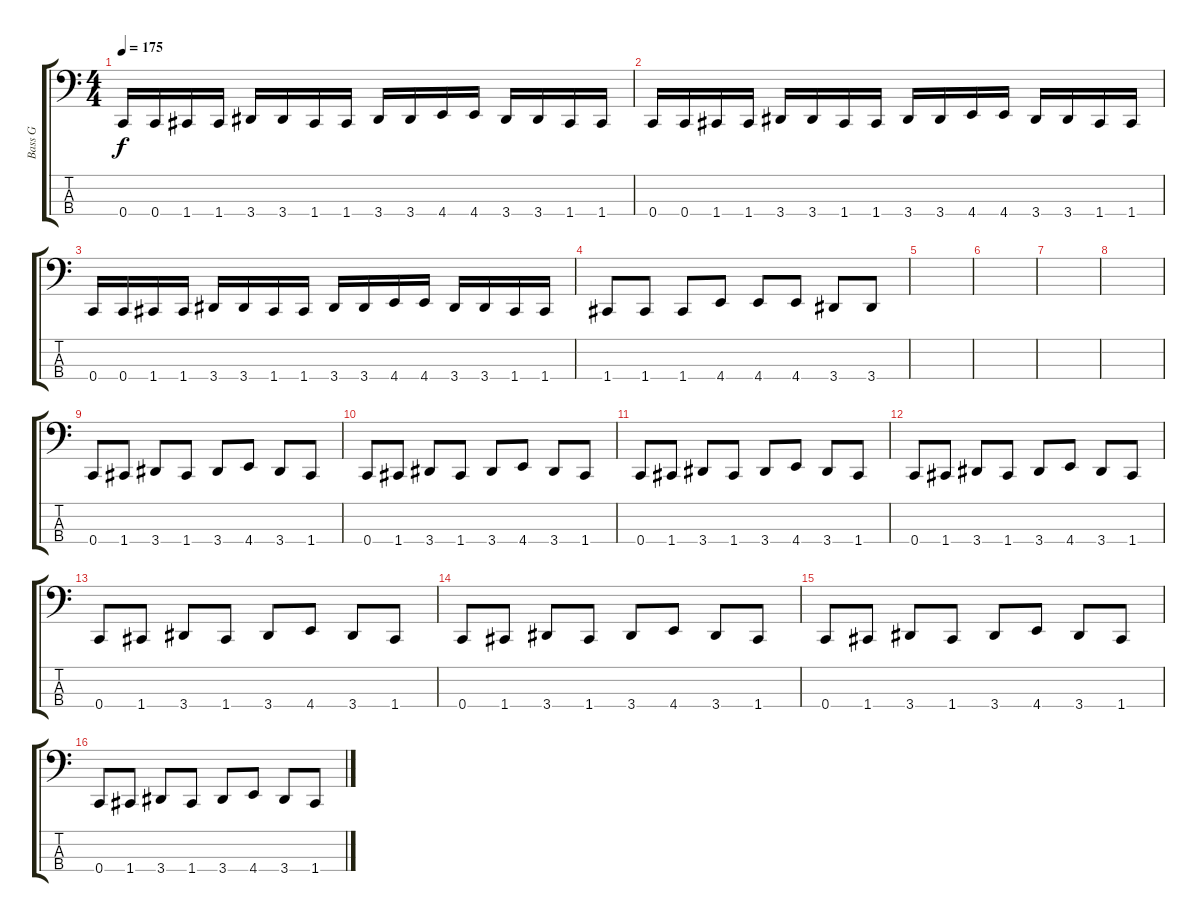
\track ("Bass G" "Bass G") {instrument electricbassfinger}
\staff {score tabs}
\tuning (Eb2 Bb1 F1 C1) {hide}
\ts (4 4)
\tempo 175
\clef f4
\ks c
0.4.16{dy f} 0.4.16 1.4.16 1.4.16 3.4.16 3.4.16 1.4.16 1.4.16 3.4.16 3.4.16 4.4.16 4.4.16 3.4.16 3.4.16 1.4.16 1.4.16 |
0.4.16 0.4.16 1.4.16 1.4.16 3.4.16 3.4.16 1.4.16 1.4.16 3.4.16 3.4.16 4.4.16 4.4.16 3.4.16 3.4.16 1.4.16 1.4.16 |
0.4.16 0.4.16 1.4.16 1.4.16 3.4.16 3.4.16 1.4.16 1.4.16 3.4.16 3.4.16 4.4.16 4.4.16 3.4.16 3.4.16 1.4.16 1.4.16 |
1.4.8 1.4.8 1.4.8 4.4.8 4.4.8 4.4.8 3.4.8 3.4.8 |
|
|
|
|
0.4.8 1.4.8 3.4.8 1.4.8 3.4.8 4.4.8 3.4.8 1.4.8 |
0.4.8 1.4.8 3.4.8 1.4.8 3.4.8 4.4.8 3.4.8 1.4.8 |
0.4.8 1.4.8 3.4.8 1.4.8 3.4.8 4.4.8 3.4.8 1.4.8 |
0.4.8 1.4.8 3.4.8 1.4.8 3.4.8 4.4.8 3.4.8 1.4.8 |
0.4.8 1.4.8 3.4.8 1.4.8 3.4.8 4.4.8 3.4.8 1.4.8 |
0.4.8 1.4.8 3.4.8 1.4.8 3.4.8 4.4.8 3.4.8 1.4.8 |
0.4.8 1.4.8 3.4.8 1.4.8 3.4.8 4.4.8 3.4.8 1.4.8 |
0.4.8 1.4.8 3.4.8 1.4.8 3.4.8 4.4.8 3.4.8 1.4.8
